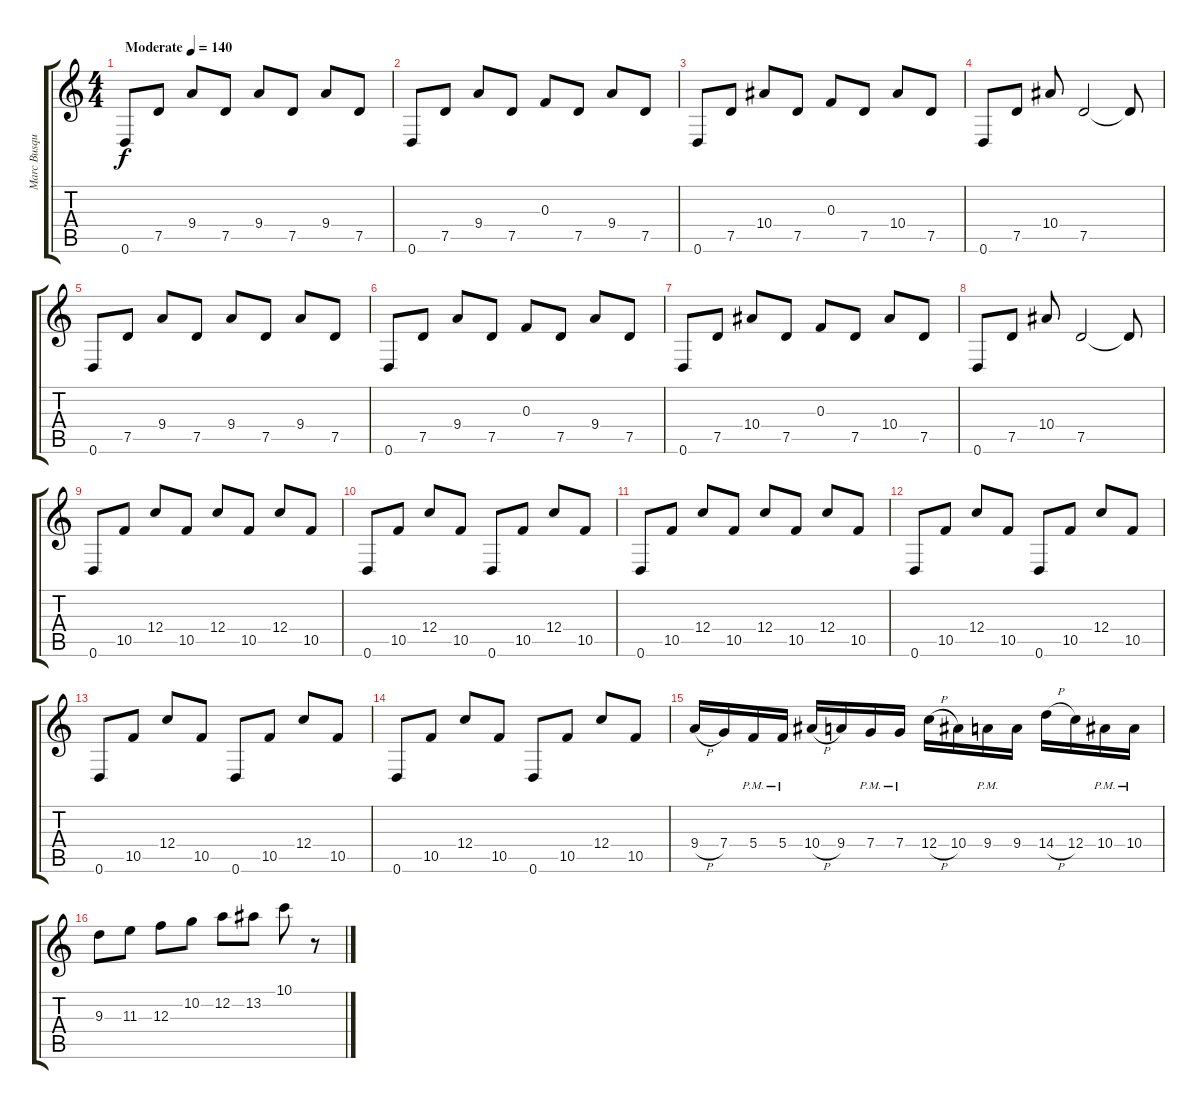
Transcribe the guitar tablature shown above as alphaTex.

\track ("Marc Busque" "Marc Busqu") {instrument distortionguitar}
\staff {score tabs}
\tuning (D4 A3 F3 C3 G2 D2) {hide}
\ts (4 4)
\tempo (140 "Moderate")
\clef g2
\ks c
0.6.8{dy f instrument electricguitarclean} 7.5.8 9.4.8 7.5.8 9.4.8 7.5.8 9.4.8 7.5.8 |
0.6.8 7.5.8 9.4.8 7.5.8 0.3.8 7.5.8 9.4.8 7.5.8 |
0.6.8 7.5.8 10.4.8 7.5.8 0.3.8 7.5.8 10.4.8 7.5.8 |
0.6.8 7.5.8 10.4.8 7.5.2 7.5{t}.8 |
0.6.8 7.5.8 9.4.8 7.5.8 9.4.8 7.5.8 9.4.8 7.5.8 |
0.6.8 7.5.8 9.4.8 7.5.8 0.3.8 7.5.8 9.4.8 7.5.8 |
0.6.8 7.5.8 10.4.8 7.5.8 0.3.8 7.5.8 10.4.8 7.5.8 |
0.6.8 7.5.8 10.4.8 7.5.2 7.5{t}.8 |
0.6.8 10.5.8 12.4.8 10.5.8 12.4.8 10.5.8 12.4.8 10.5.8 |
0.6.8 10.5.8 12.4.8 10.5.8 0.6.8 10.5.8 12.4.8 10.5.8 |
0.6.8 10.5.8 12.4.8 10.5.8 12.4.8 10.5.8 12.4.8 10.5.8 |
0.6.8 10.5.8 12.4.8 10.5.8 0.6.8 10.5.8 12.4.8 10.5.8 |
0.6.8 10.5.8 12.4.8 10.5.8 0.6.8 10.5.8 12.4.8 10.5.8 |
0.6.8 10.5.8 12.4.8 10.5.8 0.6.8 10.5.8 12.4.8 10.5.8 |
9.4{h}.16{volume 13 instrument distortionguitar} 7.4.16 5.4{pm}.16 5.4{pm}.16 10.4{h}.16 9.4.16 7.4{pm}.16 7.4{pm}.16 12.4{h}.16 10.4.16 9.4{pm}.16 9.4.16 14.4{h}.16 12.4.16 10.4{pm}.16 10.4{pm}.16 |
9.3.8 11.3.8 12.3.8 10.2.8 12.2.8 13.2.8 10.1.8 r.8
